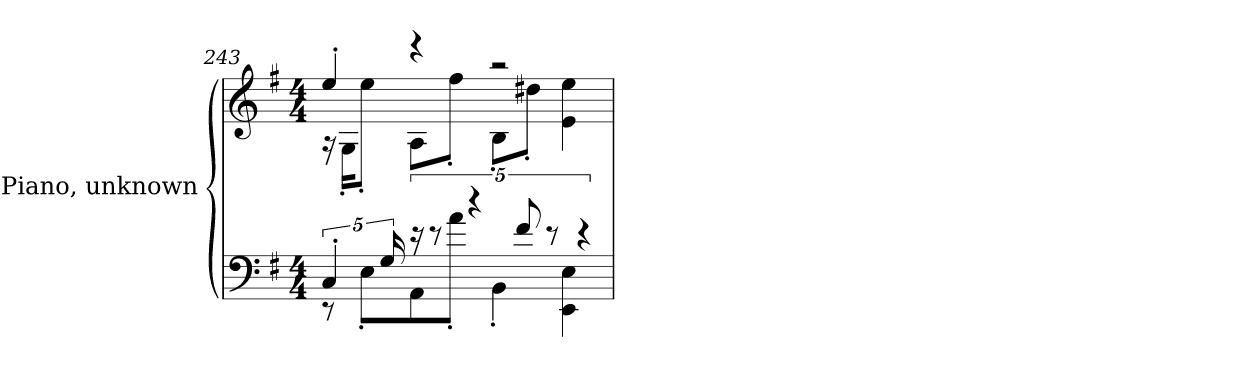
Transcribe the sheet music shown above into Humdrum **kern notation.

**kern	**kern
*part1	*part1
*staff2	*staff1
*I"Piano, unknown	*
*I'Pno.	*
*clefF4	*clefG2
*k[f#]	*k[f#]
*M4/4	*M4/4
=243	=243
*^	*^
5C'/	8r	4ee'/	16r
.	.	.	16G'\KL
.	8E'\L	.	8ee'\J
20G/	.	.	.
20r	8AA\	4r	8A\L
10r	.	.	.
.	8a'\J	.	8ff#'\J
5r	.	.	.
.	4BB'\	2r	8B'\L
10f#/	.	.	.
.	.	.	8dd#X'\J
10r	.	.	.
.	4EE\ 4E\	.	4e\ 4ee\
5r	.	.	.
*v	*v	*	*
*	*v	*v
=	=
*-	*-
